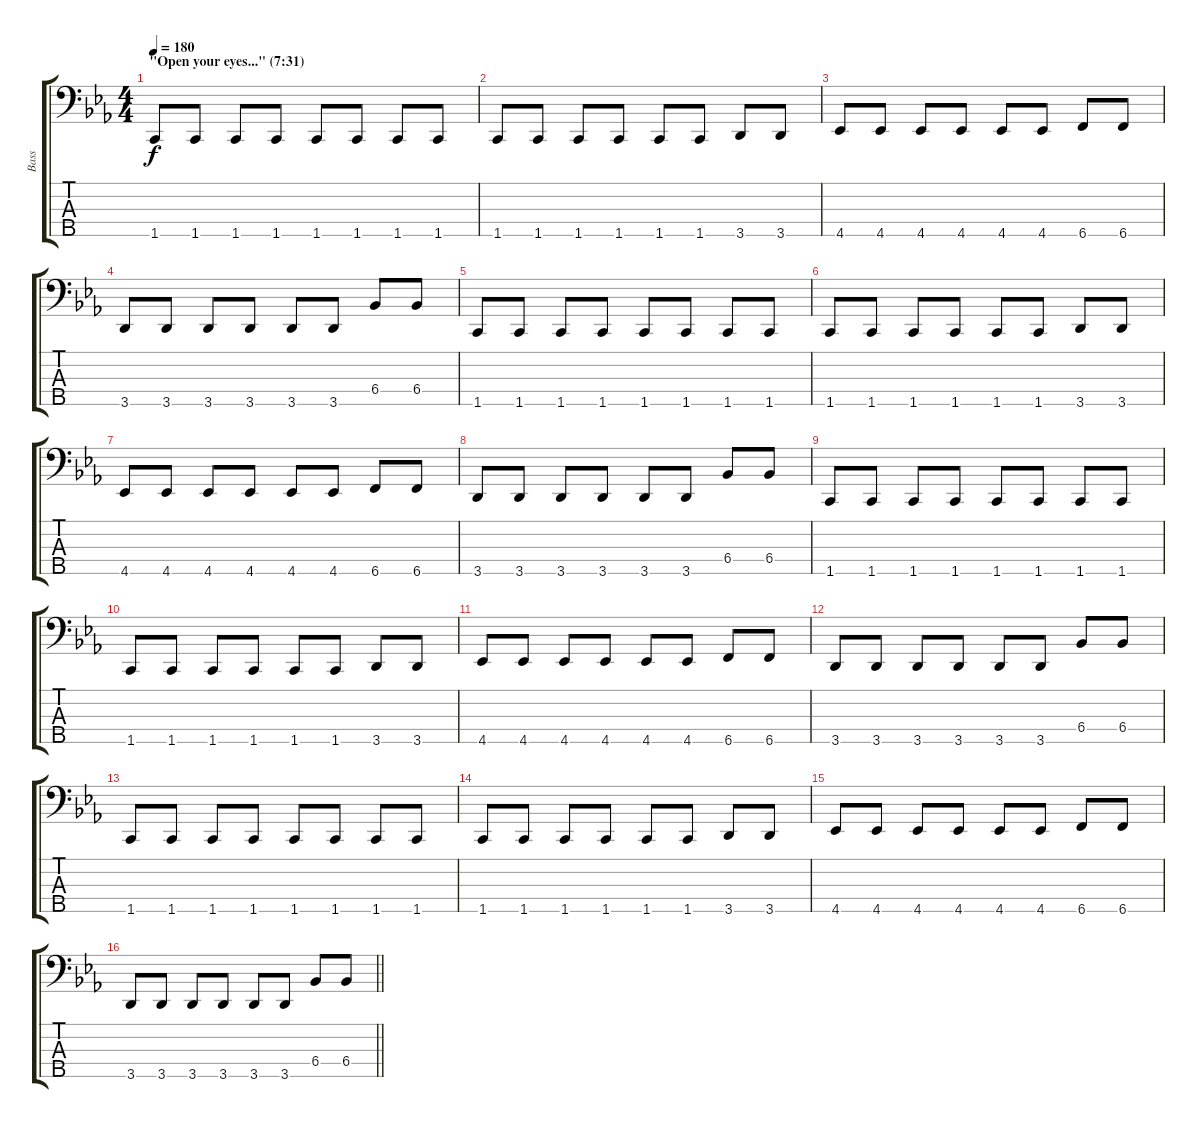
\track ("Bass" "Bass") {instrument electricbassfinger}
\staff {score tabs}
\tuning (G2 D2 A1 E1 B0) {hide}
\ts (4 4)
\section ("" "\"Open your eyes...\" (7:31)")
\tempo 180
\clef f4
\ks eb
1.5.8{dy f} 1.5.8 1.5.8 1.5.8 1.5.8 1.5.8 1.5.8 1.5.8 |
1.5.8 1.5.8 1.5.8 1.5.8 1.5.8 1.5.8 3.5.8 3.5.8 |
4.5.8 4.5.8 4.5.8 4.5.8 4.5.8 4.5.8 6.5.8 6.5.8 |
3.5.8 3.5.8 3.5.8 3.5.8 3.5.8 3.5.8 6.4.8 6.4.8 |
1.5.8 1.5.8 1.5.8 1.5.8 1.5.8 1.5.8 1.5.8 1.5.8 |
1.5.8 1.5.8 1.5.8 1.5.8 1.5.8 1.5.8 3.5.8 3.5.8 |
4.5.8 4.5.8 4.5.8 4.5.8 4.5.8 4.5.8 6.5.8 6.5.8 |
3.5.8 3.5.8 3.5.8 3.5.8 3.5.8 3.5.8 6.4.8 6.4.8 |
1.5.8 1.5.8 1.5.8 1.5.8 1.5.8 1.5.8 1.5.8 1.5.8 |
1.5.8 1.5.8 1.5.8 1.5.8 1.5.8 1.5.8 3.5.8 3.5.8 |
4.5.8 4.5.8 4.5.8 4.5.8 4.5.8 4.5.8 6.5.8 6.5.8 |
3.5.8 3.5.8 3.5.8 3.5.8 3.5.8 3.5.8 6.4.8 6.4.8 |
1.5.8 1.5.8 1.5.8 1.5.8 1.5.8 1.5.8 1.5.8 1.5.8 |
1.5.8 1.5.8 1.5.8 1.5.8 1.5.8 1.5.8 3.5.8 3.5.8 |
4.5.8 4.5.8 4.5.8 4.5.8 4.5.8 4.5.8 6.5.8 6.5.8 |
\barLineRight lightlight
3.5.8 3.5.8 3.5.8 3.5.8 3.5.8 3.5.8 6.4.8 6.4.8
